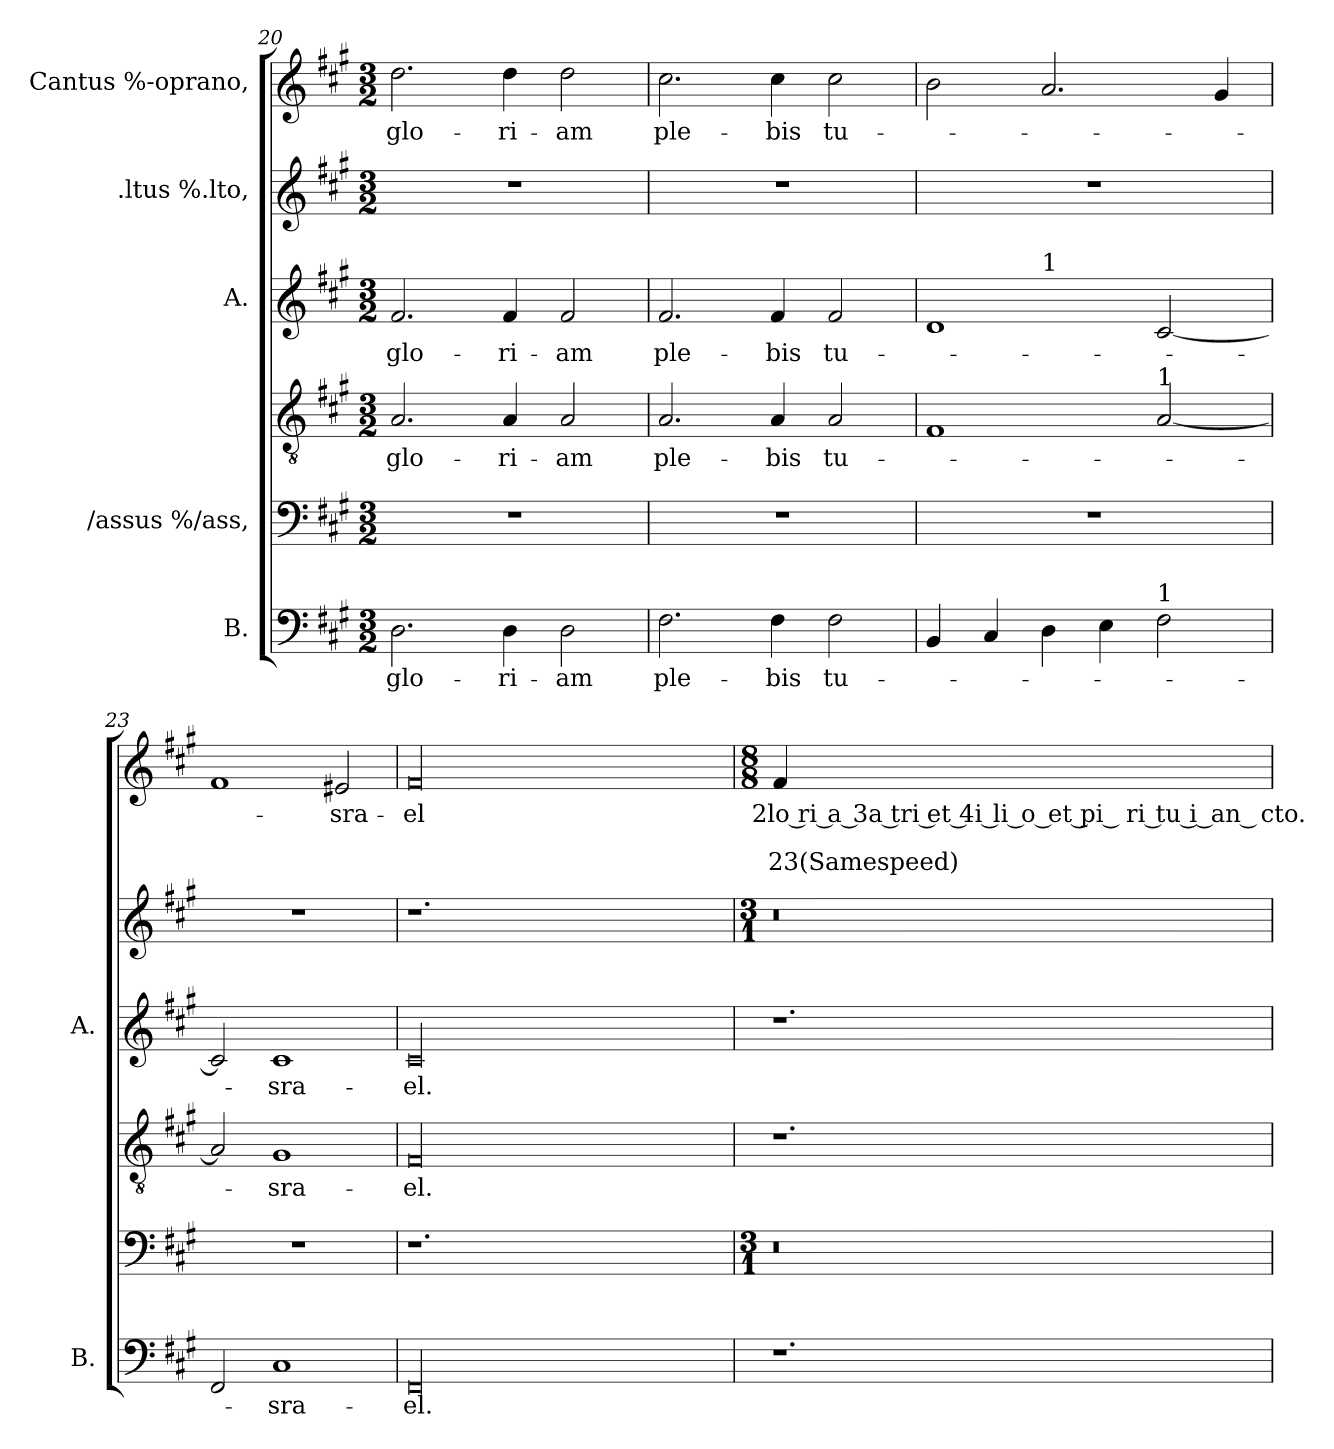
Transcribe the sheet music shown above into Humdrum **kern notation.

**kern	**text	**kern	**kern	**text	**kern	**text	**kern	**kern	**text	**text	**text
*part6	*part6	*part5	*part4	*part4	*part3	*part3	*part2	*part1	*part1	*part1	*part1
*staff6	*staff6	*staff5	*staff4	*staff4	*staff3	*staff3	*staff2	*staff1	*staff1	*staff1	*staff1
*I"B.	*	*I"/assus %/ass,	*I""enor	*	*I"A.	*	*I".ltus %.lto,	*I"Cantus %-oprano,	*	*	*
*I'B.	*	*	*	*	*I'A.	*	*	*	*	*	*
*clefF4	*	*clefF4	*clefGv2	*	*clefG2	*	*clefG2	*clefG2	*	*	*
*k[f#c#g#]	*	*k[f#c#g#]	*k[f#c#g#]	*	*k[f#c#g#]	*	*k[f#c#g#]	*k[f#c#g#]	*	*	*
*A:	*	*A:	*A:	*	*A:	*	*A:	*A:	*	*	*
*M3/2	*	*M3/2	*M3/2	*	*M3/2	*	*M3/2	*M3/2	*	*	*
=20	=20	=20	=20	=20	=20	=20	=20	=20	=20	=20	=20
!	!LO:LY:b	!	!	!LO:LY:b	!	!LO:LY:b	!	!	!LO:LY:b	!	!
2.D\	glo-	1.r	2.A/	glo-	2.f#/	glo-	1.r	2.dd\	glo-	.	.
!	!LO:LY:b	!	!	!LO:LY:b	!	!LO:LY:b	!	!	!LO:LY:b	!	!
4D\	-ri-	.	4A/	-ri-	4f#/	-ri-	.	4dd\	-ri-	.	.
!	!LO:LY:b	!	!	!LO:LY:b	!	!LO:LY:b	!	!	!LO:LY:b	!	!
2D\	-am	.	2A/	-am	2f#/	-am	.	2dd\	-am	.	.
!!LO:PB:g=z
=21	=21	=21	=21	=21	=21	=21	=21	=21	=21	=21	=21
!	!LO:LY:b	!	!	!LO:LY:b	!	!LO:LY:b	!	!	!LO:LY:b	!	!
2.F#\	ple-	1.r	2.A/	ple-	2.f#/	ple-	1.r	2.cc#\	ple-	.	.
!	!LO:LY:b	!	!	!LO:LY:b	!	!LO:LY:b	!	!	!LO:LY:b	!	!
4F#\	-bis	.	4A/	-bis	4f#/	-bis	.	4cc#\	-bis	.	.
!	!LO:LY:b	!	!	!LO:LY:b	!	!LO:LY:b	!	!	!LO:LY:b	!	!
2F#\	tu-	.	2A/	tu-	2f#/	tu-	.	2cc#\	tu-	.	.
=22	=22	=22	=22	=22	=22	=22	=22	=22	=22	=22	=22
*	*	*	*	*	*^	*	*	*	*	*	*
4BB/	.	1.r	1F#	.	1d	2ryy	.	1.r	2b\	.	.	.
4C#/	.	.	.	.	.	.	.	.	.	.	.	.
!	!	!	!	!	!	!LO:TX:a:t=1	!	!	!	!	!	!
4D\	.	.	.	.	.	1ryy	.	.	2.a/	.	.	.
4E\	.	.	.	.	.	.	.	.	.	.	.	.
!	!	!	!LO:TX:a:t=1	!	!	!	!	!	!	!	!	!
!LO:TX:a:t=1	!	!	!	!	!	!	!	!	!	!	!	!
2F#\	.	.	[<2A/	.	[<2c#/	.	.	.	.	.	.	.
.	.	.	.	.	.	.	.	.	4g#/	.	.	.
*	*	*	*	*	*v	*v	*	*	*	*	*	*
=23	=23	=23	=23	=23	=23	=23	=23	=23	=23	=23	=23
2FF#/	.	1.r	2A/]	.	2c#/]	.	1.r	1f#	.	.	.
!	!LO:LY:b	!	!	!LO:LY:b	!	!LO:LY:b	!	!	!	!	!
1C#	-sra-	.	1G#	-sra-	1c#	-sra-	.	.	.	.	.
!	!	!	!	!	!	!	!	!	!LO:LY:b	!	!
.	.	.	.	.	.	.	.	2e#X/	-sra-	.	.
=24	=24	=24	=24	=24	=24	=24	=24	=24	=24	=24	=24
!	!LO:LY:b	!	!	!LO:LY:b	!	!LO:LY:b	!	!	!LO:LY:b:rj	!	!
00FF#	-el.	1.r	00F#	-el.	00c#	-el.	1.r	00f#	-el	.	.
.	.	0ryy	.	.	.	.	0ryy	.	.	.	.
.	.	2ryy	.	.	.	.	2ryy	.	.	.	.
!!LO:LB:g=z
=25	=25	=25	=25	=25	=25	=25	=25	=25	=25	=25	=25
*	*	*M3/1	*	*	*	*	*M3/1	*M8/8	*	*	*
!	!	!	!	!	!	!	!	!	!LO:LY:b:rj	!	!LO:LY:b:rj
1.r	.	0.r	1.r	.	1.r	.	0.r	4f#/	2lo ri a 3a tri et 4i li o et ­pi ri tu i ­an cto.-	.	23(Samespeed)
.	.	.	.	.	.	.	.	0ryy	.	.	.
1.ryy	.	.	1.ryy	.	1.ryy	.	.	.	.	.	.
.	.	.	.	.	.	.	.	2.ryy	.	.	.
=	=	=	=	=	=	=	=	=	=	=	=
*-	*-	*-	*-	*-	*-	*-	*-	*-	*-	*-	*-
